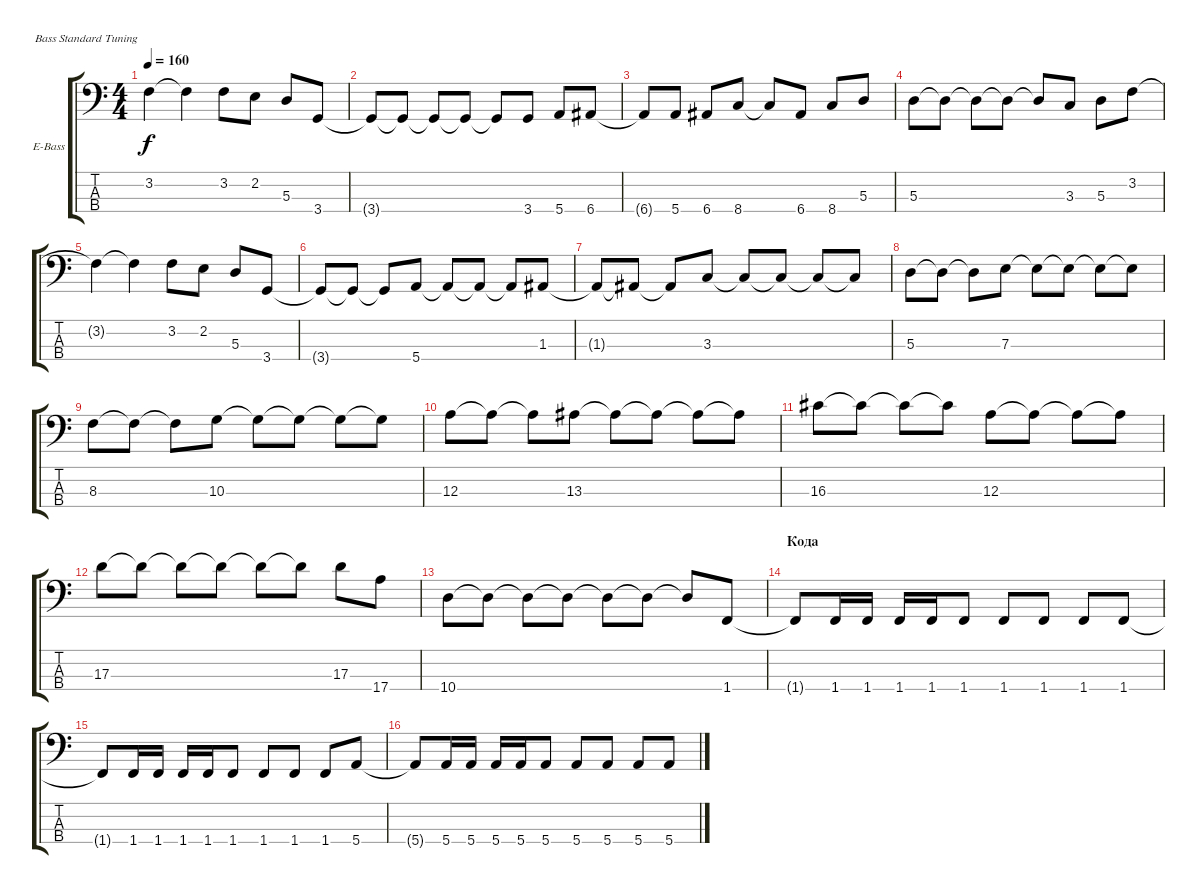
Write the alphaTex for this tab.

\bracketExtendMode groupsimilarinstruments
\firstSystemTrackNameOrientation horizontal
\otherSystemsTrackNameOrientation horizontal
\track ("Алик Грановский" "E-Bass") {instrument electricbassfinger}
\staff {score tabs}
\tuning (G2 D2 A1 E1)
\ts (4 4)
\tempo 160
\clef f4
\ks c
3.2{t}.4{dy f} 3.2{t}.4 3.2.8 2.2.8 5.3.8 3.4.8 |
3.4{t}.8 3.4{t}.8 3.4{t}.8 3.4{t}.8 3.4{t}.8 3.4.8 5.4.8 6.4.8 |
6.4{t}.8 5.4.8 6.4.8 8.4.8 8.4{t}.8 6.4.8 8.4.8 5.3.8 |
5.3.8 5.3{t}.8 5.3{t}.8 5.3{t}.8 5.3{t}.8 3.3.8 5.3.8 3.2.8 |
3.2{t}.4 3.2{t}.4 3.2.8 2.2.8 5.3.8 3.4.8 |
3.4{t}.8 3.4{t}.8 3.4{t}.8 5.4.8 5.4{t}.8 5.4{t}.8 5.4{t}.8 1.3.8 |
1.3{t}.8 1.3{t}.8 1.3{t}.8 3.3.8 3.3{t}.8 3.3{t}.8 3.3{t}.8 3.3{t}.8 |
5.3.8 5.3{t}.8 5.3{t}.8 7.3.8 7.3{t}.8 7.3{t}.8 7.3{t}.8 7.3{t}.8 |
8.3.8 8.3{t}.8 8.3{t}.8 10.3.8 10.3{t}.8 10.3{t}.8 10.3{t}.8 10.3{t}.8 |
12.3.8 12.3{t}.8 12.3{t}.8 13.3.8 13.3{t}.8 13.3{t}.8 13.3{t}.8 13.3{t}.8 |
16.3.8 16.3{t}.8 16.3{t}.8 16.3{t}.8 12.3.8 12.3{t}.8 12.3{t}.8 12.3{t}.8 |
17.3.8 17.3{t}.8 17.3{t}.8 17.3{t}.8 17.3{t}.8 17.3{t}.8 17.3.8 17.4.8 |
10.4.8 10.4{t}.8 10.4{t}.8 10.4{t}.8 10.4{t}.8 10.4{t}.8 10.4{t}.8 1.4.8 |
\section ("" "Кода")
1.4{t}.8 1.4.16 1.4.16 1.4.16 1.4.16 1.4.8 1.4.8 1.4.8 1.4.8 1.4.8 |
1.4{t}.8 1.4.16 1.4.16 1.4.16 1.4.16 1.4.8 1.4.8 1.4.8 1.4.8 5.4.8 |
5.4{t}.8 5.4.16 5.4.16 5.4.16 5.4.16 5.4.8 5.4.8 5.4.8 5.4.8 5.4.8
